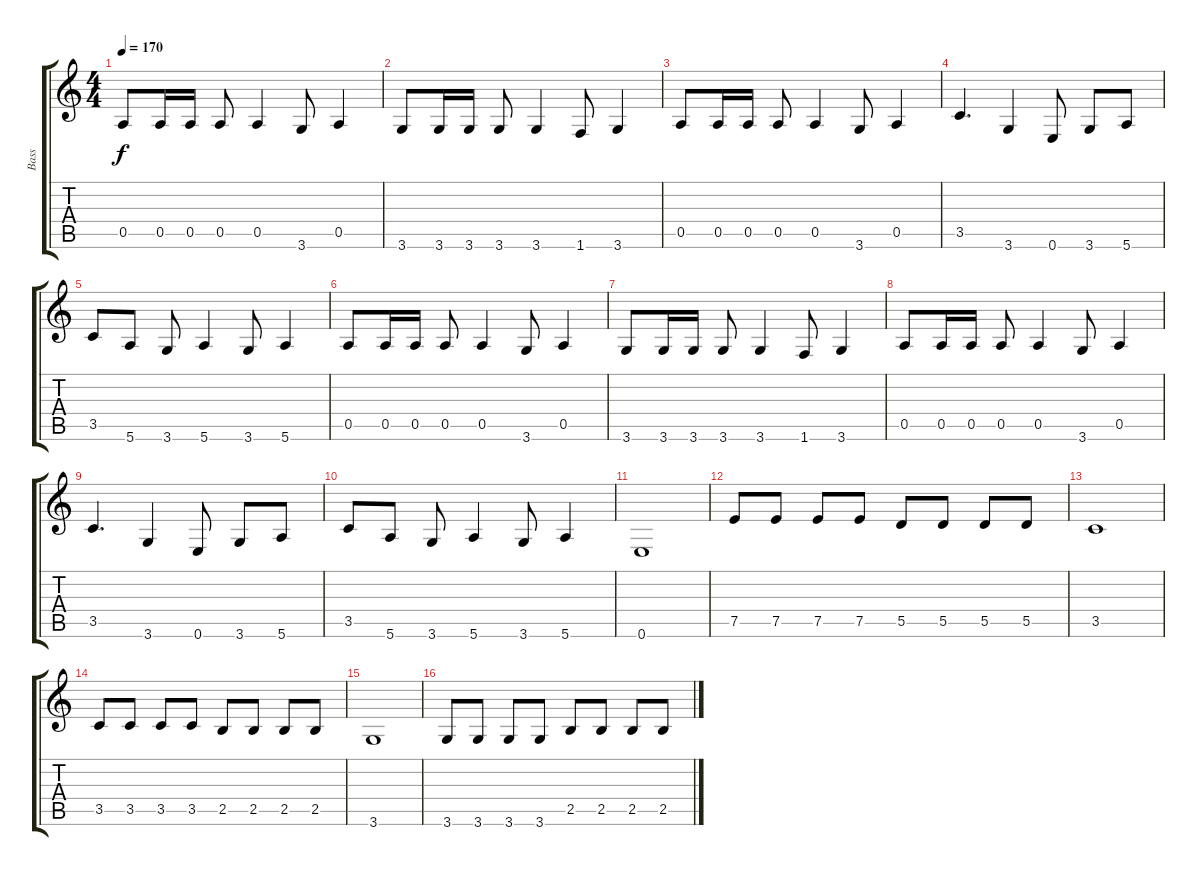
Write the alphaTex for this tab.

\track ("Bass" "Bass") {instrument electricbassfinger}
\staff {score tabs}
\tuning (E4 B3 G3 D3 A2 E2) {hide}
\ts (4 4)
\tempo 170
\clef g2
\ks c
0.5.8{dy f} 0.5.16 0.5.16 0.5.8 0.5.4 3.6.8 0.5.4 |
3.6.8 3.6.16 3.6.16 3.6.8 3.6.4 1.6.8 3.6.4 |
0.5.8 0.5.16 0.5.16 0.5.8 0.5.4 3.6.8 0.5.4 |
3.5.4{d} 3.6.4 0.6.8 3.6.8 5.6.8 |
3.5.8 5.6.8 3.6.8 5.6.4 3.6.8 5.6.4 |
0.5.8 0.5.16 0.5.16 0.5.8 0.5.4 3.6.8 0.5.4 |
3.6.8 3.6.16 3.6.16 3.6.8 3.6.4 1.6.8 3.6.4 |
0.5.8 0.5.16 0.5.16 0.5.8 0.5.4 3.6.8 0.5.4 |
3.5.4{d} 3.6.4 0.6.8 3.6.8 5.6.8 |
3.5.8 5.6.8 3.6.8 5.6.4 3.6.8 5.6.4 |
0.6.1 |
7.5.8 7.5.8 7.5.8 7.5.8 5.5.8 5.5.8 5.5.8 5.5.8 |
3.5.1 |
3.5.8 3.5.8 3.5.8 3.5.8 2.5.8 2.5.8 2.5.8 2.5.8 |
3.6.1 |
3.6.8 3.6.8 3.6.8 3.6.8 2.5.8 2.5.8 2.5.8 2.5.8
